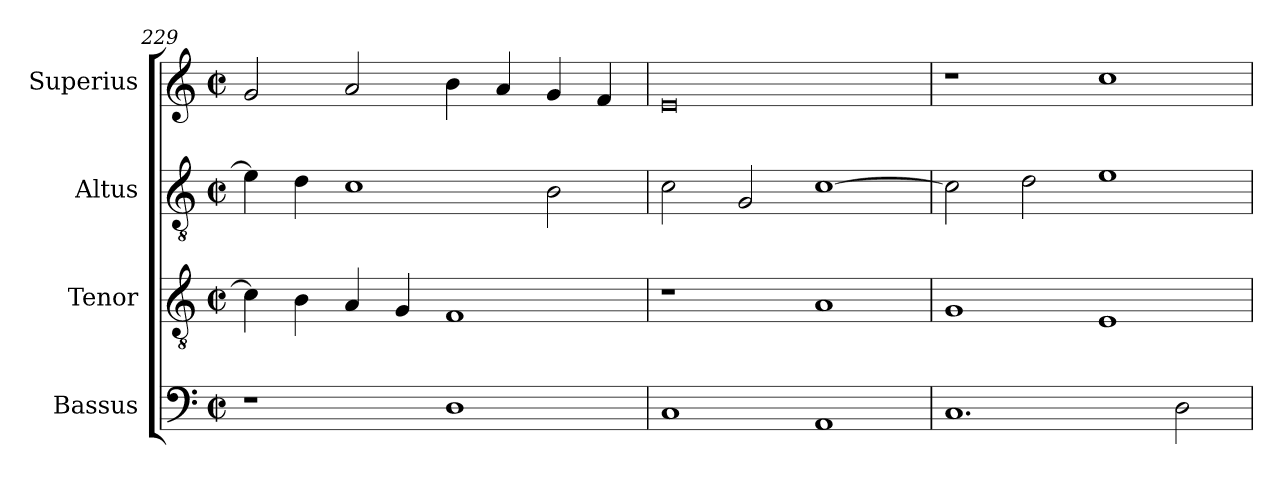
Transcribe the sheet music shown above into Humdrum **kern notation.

**kern	**kern	**kern	**kern
*part4	*part3	*part2	*part1
*staff4	*staff3	*staff2	*staff1
*I"Bassus	*I"Tenor	*I"Altus	*I"Superius
*I'B.	*I'T.	*	*I'S.
*clefF4	*clefGv2	*clefGv2	*clefG2
*	*ITrd7c12	*ITrd7c12	*
*k[]	*k[]	*k[]	*k[]
*C:	*C:	*C:	*C:
*M2/2	*M2/2	*M2/2	*M2/2
*met(c|)	*met(c|)	*met(c|)	*met(c|)
=229	=229	=229	=229
1r	4Ci\]	4Ei\]	2gi/
.	4BBi\	4Di\	.
.	4AAi/	1Ci	2ai/
.	4GGi/	.	.
1Di	1FFi	.	4bi\
.	.	.	4ai/
.	.	2BBi\	4gi/
.	.	.	4fi/
=230	=230	=230	=230
1Ci	1r	2Ci\	0ei
.	.	2GGi/	.
1AAi	1AAi	[>1Ci	.
=231	=231	=231	=231
1.Ci	1GGi	2Ci\]	1r
.	.	2Di\	.
.	1EEi	1Ei	1cci
2Di\	.	.	.
=	=	=	=
*-	*-	*-	*-
